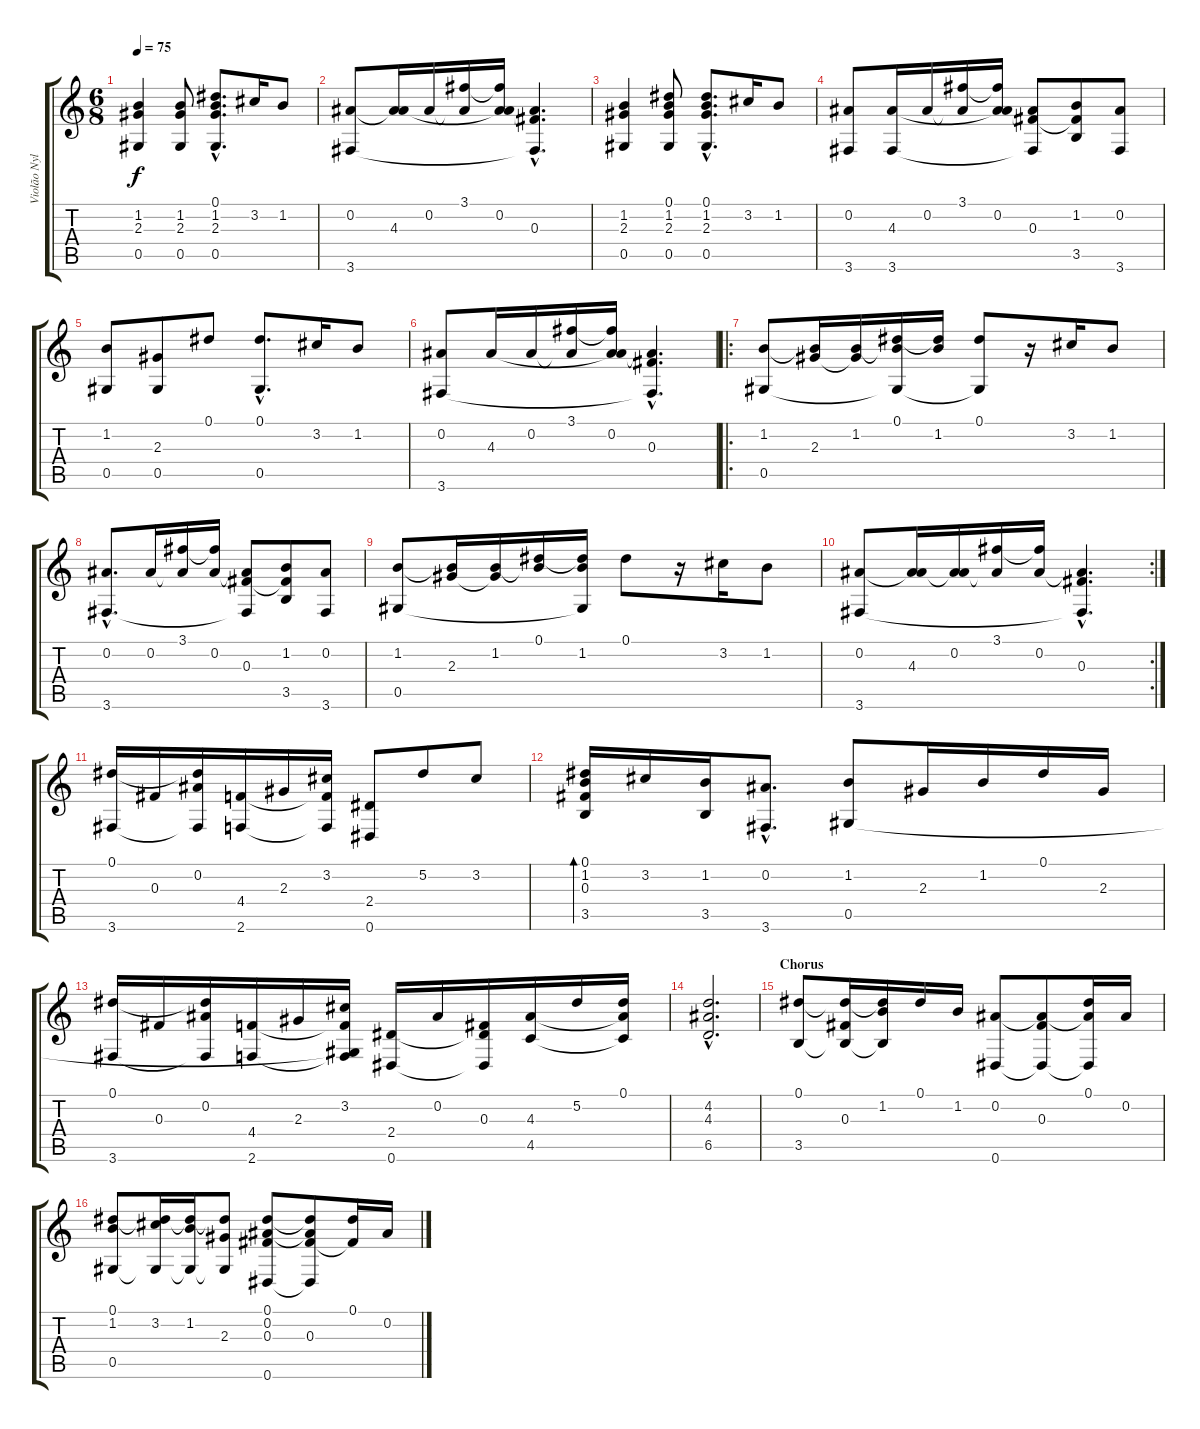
\track ("Violão Nylon (Solo)" "Violão Nyl") {instrument acousticguitarnylon}
\staff {score tabs}
\tuning (Eb4 Bb3 Gb3 Db3 Ab2 Eb2) {hide}
\ts (6 8)
\tempo 75
\clef g2
\ks c
(1.2 2.3 0.5).4{dy f} (1.2 2.3 0.5).8 (0.1{hac} 1.2{hac} 2.3{hac} 0.5{hac}).8{d} 3.2.16 1.2.8 |
(0.2 3.6).8 (0.2{t} 4.3).16 0.2.16 (3.1 0.2{t}).16 (3.1{t} 0.2 4.3{t}).16 (0.2{hac t} 0.3{hac} 3.6{hac t}).4{d} |
(1.2 2.3 0.5).4 (0.1 1.2 2.3 0.5).8 (0.1{hac} 1.2{hac} 2.3{hac} 0.5{hac}).8{d} 3.2.16 1.2.8 |
(0.2 3.6).8 (4.3 3.6).16 0.2.16 (3.1 0.2{t}).16 (3.1{t} 0.2 4.3{t}).16 (0.2{t} 0.3 3.6{t}).8 (1.2 0.3{t} 3.5).8 (0.2 3.6).8 |
(1.2 0.5).8 (2.3 0.5).8 0.1.8 (0.1{hac} 0.5{hac}).8{d} 3.2.16 1.2.8 |
(0.2 3.6).8 4.3.16 0.2.16 (3.1 0.2{t}).16 (3.1{t} 0.2 4.3{t}).16 (0.2{hac t} 0.3{hac} 3.6{hac t}).4{d} |
\ro
(1.2 0.5).8 (1.2{t} 2.3).16 (1.2 2.3{t}).16 (0.1 1.2{t} 0.5{t}).16 (0.1{t} 1.2).16 (0.1 0.5{t}).8 r.16 3.2.16 1.2.8 |
(0.2{hac} 3.6{hac}).8{d} 0.2.16 (3.1 0.2{t}).16 (3.1{t} 0.2).16 (0.2{t} 0.3 3.6{t}).8 (1.2 0.3{t} 3.5).8 (0.2 3.6).8 |
(1.2 0.5).8 (1.2{t} 2.3).16 (1.2 2.3{t}).16 (0.1 1.2{t}).16 (0.1{t} 1.2 0.5{t}).16 0.1.8 r.16 3.2.16 1.2.8 |
\rc 2
(0.2 3.6).8 (0.2{t} 4.3).16 (0.2 4.3{t}).16 (3.1 0.2{t}).16 (3.1{t} 0.2).16 (0.2{hac t} 0.3{hac} 3.6{hac t}).4{d} |
(0.1 3.6).16 0.3.16 (0.1{t} 0.2 3.6{t}).16 (4.4 2.6).16 2.3.16 (3.2 4.4{t} 2.6{t}).16 (2.4 0.6).8 5.2.8 3.2.8 |
(0.1 1.2 0.3 3.5).16{bd 480} 3.2.16 (1.2 3.5).16 (0.2{hac} 3.6{hac}).8{d} (1.2 0.5).8 2.3.16 1.2.16 0.1.16 2.3.16 |
(0.1 3.6).16 0.3.16 (0.1{t} 0.2 3.6{t}).16 (4.4 2.6).16 2.3.16 (3.2 4.4{t} 0.5{t} 2.6{t}).16 (2.4 0.6).16 0.2.16 (0.3 2.4{t} 0.6{t}).16 (4.3 4.5).16 5.2.16 (0.1 4.3{t} 4.5{t}).16 |
(4.2{hac} 4.3{hac} 6.5{hac}).2{d} |
\section ("" "Chorus")
(0.1 3.5).8 (0.1{t} 0.3 3.5{t}).16 (0.1{t} 1.2 3.5{t}).16 0.1.16 1.2.16 (0.2 0.6).8 (0.2{t} 0.3 0.6{t}).8 (0.1 0.2{t} 0.6{t}).16 0.2.16 |
(0.1 1.2 0.5).8 (0.1{t} 3.2 0.5{t}).16 (0.1{t} 1.2 0.5{t}).16 (0.1{t} 2.3 0.5{t}).8 (0.1 0.2 0.3 0.6).8 (0.1{t} 0.2{t} 0.3 0.6{t}).8 (0.1 0.3{t}).16 0.2.16
